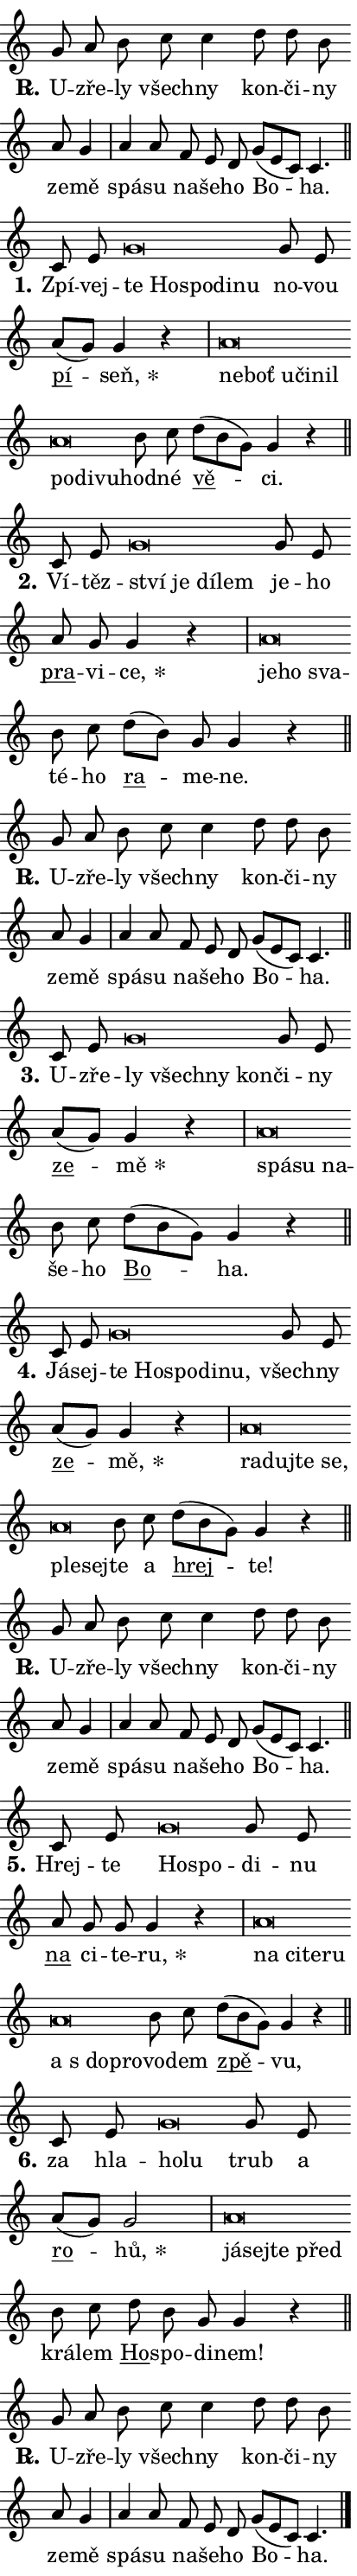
\version "2.24.0"
\header { tagline = "" }
\paper {
  indent = 0\cm
  top-margin = 0\cm
  right-margin = 0.13\cm % to fit lyric hyphens
  bottom-margin = 0\cm
  left-margin = 0\cm
  paper-width = 7\cm
  page-breaking = #ly:one-page-breaking
  system-system-spacing.basic-distance = #11
  score-system-spacing.basic-distance = #11
  ragged-last = ##f
}


%% Author: Thomas Morley
%% https://lists.gnu.org/archive/html/lilypond-user/2020-05/msg00002.html
#(define (line-position grob)
"Returns position of @var[grob} in current system:
   @code{'start}, if at first time-step
   @code{'end}, if at last time-step
   @code{'middle} otherwise
"
  (let* ((col (ly:item-get-column grob))
         (ln (ly:grob-object col 'left-neighbor))
         (rn (ly:grob-object col 'right-neighbor))
         (col-to-check-left (if (ly:grob? ln) ln col))
         (col-to-check-right (if (ly:grob? rn) rn col))
         (break-dir-left
           (and
             (ly:grob-property col-to-check-left 'non-musical #f)
             (ly:item-break-dir col-to-check-left)))
         (break-dir-right
           (and
             (ly:grob-property col-to-check-right 'non-musical #f)
             (ly:item-break-dir col-to-check-right))))
        (cond ((eqv? 1 break-dir-left) 'start)
              ((eqv? -1 break-dir-right) 'end)
              (else 'middle))))

#(define (tranparent-at-line-position vctor)
  (lambda (grob)
  "Relying on @code{line-position} select the relevant enry from @var{vctor}.
Used to determine transparency,"
    (case (line-position grob)
      ((end) (not (vector-ref vctor 0)))
      ((middle) (not (vector-ref vctor 1)))
      ((start) (not (vector-ref vctor 2))))))

noteHeadBreakVisibility =
#(define-music-function (break-visibility)(vector?)
"Makes @code{NoteHead}s transparent relying on @var{break-visibility}"
#{
  \override NoteHead.transparent =
    #(tranparent-at-line-position break-visibility)
#})

#(define delete-ledgers-for-transparent-note-heads
  (lambda (grob)
    "Reads whether a @code{NoteHead} is transparent.
If so this @code{NoteHead} is removed from @code{'note-heads} from
@var{grob}, which is supposed to be @code{LedgerLineSpanner}.
As a result ledgers are not printed for this @code{NoteHead}"
    (let* ((nhds-array (ly:grob-object grob 'note-heads))
           (nhds-list
             (if (ly:grob-array? nhds-array)
                 (ly:grob-array->list nhds-array)
                 '()))
           ;; Relies on the transparent-property being done before
           ;; Staff.LedgerLineSpanner.after-line-breaking is executed.
           ;; This is fragile ...
           (to-keep
             (remove
               (lambda (nhd)
                 (ly:grob-property nhd 'transparent #f))
               nhds-list)))
      ;; TODO find a better method to iterate over grob-arrays, similiar
      ;; to filter/remove etc for lists
      ;; For now rebuilt from scratch
      (set! (ly:grob-object grob 'note-heads)  '())
      (for-each
        (lambda (nhd)
          (ly:pointer-group-interface::add-grob grob 'note-heads nhd))
        to-keep))))

squashNotes = {
  \override NoteHead.X-extent = #'(-0.2 . 0.2)
  \override NoteHead.Y-extent = #'(-0.75 . 0)
  \override NoteHead.stencil =
    #(lambda (grob)
       (let ((pos (ly:grob-property grob 'staff-position)))
         (begin
           (if (< pos -7) (display "ERROR: Lower brevis then expected\n") (display ""))
           (if (<= pos -6) ly:text-interface::print ly:note-head::print))))
}
unSquashNotes = {
  \revert NoteHead.X-extent
  \revert NoteHead.Y-extent
  \revert NoteHead.stencil
}

hideNotes = \noteHeadBreakVisibility #begin-of-line-visible
unHideNotes = \noteHeadBreakVisibility #all-visible

% work-around for resetting accidentals
% https://lilypond.org/doc/v2.23/Documentation/notation/displaying-rhythms#unmetered-music
cadenzaMeasure = {
  \cadenzaOff
  \partial 1024 s1024
  \cadenzaOn
}

#(define-markup-command (accent layout props text) (markup?)
  "Underline accented syllable"
  (interpret-markup layout props
    #{\markup \override #'(offset . 4.3) \underline { #text }#}))

responsum = \markup \concat {
  "R" \hspace #-1.05 \path #0.1 #'((moveto 0 0.07) (lineto 0.9 0.8)) \hspace #0.05 "."
}

spaceSize = #0.6828661417322834 % exact space size for TeX Gyre Schola

\layout {
  \context {
    \Staff
    \remove "Time_signature_engraver"
    \override LedgerLineSpanner.after-line-breaking = #delete-ledgers-for-transparent-note-heads
  }
  \context {
    \Lyrics {
      \override LyricSpace.minimum-distance = \spaceSize
      \override LyricText.font-name = #"TeX Gyre Schola"
      \override LyricText.font-size = 1
      \override StanzaNumber.font-name = #"TeX Gyre Schola Bold"
      \override StanzaNumber.font-size = 1
    }
  }
  \context {
    \Score 
    \override NoteHead.text =
      #(lambda (grob) 
        (let ((pos (ly:grob-property grob 'staff-position)))
          #{\markup {
            \combine
              \halign #-0.55 \raise #(if (= pos -6) 0 0.5) \override #'(thickness . 2) \draw-line #'(3.2 . 0)
              \musicglyph "noteheads.sM1"
          }#}))
  }
}

% magnetic-lyrics.ily
%
%   written by
%     Jean Abou Samra <jean@abou-samra.fr>
%     Werner Lemberg <wl@gnu.org>
%
%   adapted by
%     Jiri Hon <jiri.hon@gmail.com>
%
% Version 2022-Apr-15

% https://www.mail-archive.com/lilypond-user@gnu.org/msg149350.html

#(define (Left_hyphen_pointer_engraver context)
   "Collect syllable-hyphen-syllable occurrences in lyrics and store
them in properties.  This engraver only looks to the left.  For
example, if the lyrics input is @code{foo -- bar}, it does the
following.

@itemize @bullet
@item
Set the @code{text} property of the @code{LyricHyphen} grob between
@q{foo} and @q{bar} to @code{foo}.

@item
Set the @code{left-hyphen} property of the @code{LyricText} grob with
text @q{foo} to the @code{LyricHyphen} grob between @q{foo} and
@q{bar}.
@end itemize

Use this auxiliary engraver in combination with the
@code{lyric-@/text::@/apply-@/magnetic-@/offset!} hook."
   (let ((hyphen #f)
         (text #f))
     (make-engraver
      (acknowledgers
       ((lyric-syllable-interface engraver grob source-engraver)
        (set! text grob)))
      (end-acknowledgers
       ((lyric-hyphen-interface engraver grob source-engraver)
        ;(when (not (grob::has-interface grob 'lyric-space-interface))
          (set! hyphen grob)));)
      ((stop-translation-timestep engraver)
       (when (and text hyphen)
         (ly:grob-set-object! text 'left-hyphen hyphen))
       (set! text #f)
       (set! hyphen #f)))))

#(define (lyric-text::apply-magnetic-offset! grob)
   "If the space between two syllables is less than the value in
property @code{LyricText@/.details@/.squash-threshold}, move the right
syllable to the left so that it gets concatenated with the left
syllable.

Use this function as a hook for
@code{LyricText@/.after-@/line-@/breaking} if the
@code{Left_@/hyphen_@/pointer_@/engraver} is active."
   (let ((hyphen (ly:grob-object grob 'left-hyphen #f)))
     (when hyphen
       (let ((left-text (ly:spanner-bound hyphen LEFT)))
         (when (grob::has-interface left-text 'lyric-syllable-interface)
           (let* ((common (ly:grob-common-refpoint grob left-text X))
                  (this-x-ext (ly:grob-extent grob common X))
                  (left-x-ext
                   (begin
                     ;; Trigger magnetism for left-text.
                     (ly:grob-property left-text 'after-line-breaking)
                     (ly:grob-extent left-text common X)))
                  ;; `delta` is the gap width between two syllables.
                  (delta (- (interval-start this-x-ext)
                            (interval-end left-x-ext)))
                  (details (ly:grob-property grob 'details))
                  (threshold (assoc-get 'squash-threshold details 0.2)))
             (when (< delta threshold)
               (let* (;; We have to manipulate the input text so that
                      ;; ligatures crossing syllable boundaries are not
                      ;; disabled.  For languages based on the Latin
                      ;; script this is essentially a beautification.
                      ;; However, for non-Western scripts it can be a
                      ;; necessity.
                      (lt (ly:grob-property left-text 'text))
                      (rt (ly:grob-property grob 'text))
                      (is-space (grob::has-interface hyphen 'lyric-space-interface))
                      (space (if is-space " " ""))
                      (extra-delta (if is-space spaceSize 0))
                      ;; Append new syllable.
                      (ltrt-space (if (and (string? lt) (string? rt))
                                (string-append lt space rt)
                                (make-concat-markup (list lt space rt))))
                      ;; Right-align `ltrt` to the right side.
                      (ltrt-space-markup (grob-interpret-markup
                               grob
                               (make-translate-markup
                                (cons (interval-length this-x-ext) 0)
                                (make-right-align-markup ltrt-space)))))
                 (begin
                   ;; Don't print `left-text`.
                   (ly:grob-set-property! left-text 'stencil #f)
                   ;; Set text and stencil (which holds all collected
                   ;; syllables so far) and shift it to the left.
                   (ly:grob-set-property! grob 'text ltrt-space)
                   (ly:grob-set-property! grob 'stencil ltrt-space-markup)
                   (ly:grob-translate-axis! grob (- (- delta extra-delta)) X))))))))))


#(define (lyric-hyphen::displace-bounds-first grob)
   ;; Make very sure this callback isn't triggered too early.
   (let ((left (ly:spanner-bound grob LEFT))
         (right (ly:spanner-bound grob RIGHT)))
     (ly:grob-property left 'after-line-breaking)
     (ly:grob-property right 'after-line-breaking)
     (ly:lyric-hyphen::print grob)))

squashThreshold = #0.4

\layout {
  \context {
    \Lyrics
    \consists #Left_hyphen_pointer_engraver
    \override LyricText.after-line-breaking =
      #lyric-text::apply-magnetic-offset!
    \override LyricHyphen.stencil = #lyric-hyphen::displace-bounds-first
    \override LyricText.details.squash-threshold = \squashThreshold
    \override LyricHyphen.minimum-distance = 0
    \override LyricHyphen.minimum-length = \squashThreshold
  }
}

squashText = \override LyricText.details.squash-threshold = 9999
unSquashText = \override LyricText.details.squash-threshold = \squashThreshold

leftText = \override LyricText.self-alignment-X = #LEFT
unLeftText = \revert LyricText.self-alignment-X

starOffset = #(lambda (grob) 
                (let ((x_offset (ly:self-alignment-interface::aligned-on-x-parent grob)))
                  (if (= x_offset 0) 0 (+ x_offset 1.2))))

star = #(define-music-function (syllable)(string?)
"Append star separator at the end of a syllable"
#{
  \once \override LyricText.X-offset = #starOffset
  \lyricmode { \markup {
    #syllable
    \override #'((font-name . "TeX Gyre Schola Bold")) \hspace #0.2 \lower #0.65 \larger "*"
  } }
#})

starAccent = #(define-music-function (syllable)(string?)
"Append star separator at the end of a syllable and make accent"
#{
  \once \override LyricText.X-offset = #starOffset
  \lyricmode { \markup {
    \accent #syllable
    \override #'((font-name . "TeX Gyre Schola Bold")) \hspace #0.2 \lower #0.65 \larger "*"
  } }
#})

breath = #(define-music-function (syllable)(string?)
"Append breathing indicator at the end of a syllable"
#{
  \lyricmode { \markup { #syllable "+" } }
#})

optionalBreath = #(define-music-function (syllable)(string?)
"Append optional breathing indicator at the end of a syllable"
#{
  \lyricmode { \markup { #syllable "(+)" } }
#})


\score {
    <<
        \new Voice = "melody" { \cadenzaOn \key c \major \relative { g'8 a b c c4 \bar "" d8 d b \bar "" a g4 \cadenzaMeasure \bar "|" a a8 \bar "" f e d \bar "" g[( e c)] c4. \cadenzaMeasure \bar "||" \break } }
        \new Lyrics \lyricsto "melody" { \lyricmode { \set stanza = \responsum
U -- zře -- ly všech -- ny kon -- či -- ny ze -- mě spá -- su na -- še -- ho Bo -- ha. } }
    >>
    \layout {}
}

\score {
    <<
        \new Voice = "melody" { \cadenzaOn \key c \major \relative { c'8 e \bar "" \squashNotes g\breve*1/16 \hideNotes \breve*1/16 \bar "" \breve*1/16 \bar "" \breve*1/16 \breve*1/16 \bar "" \unHideNotes \unSquashNotes g8 e \bar "" a[(g)] g4 r \cadenzaMeasure \bar "|" \squashNotes a\breve*1/16 \hideNotes \breve*1/16 \bar "" \breve*1/16 \bar "" \breve*1/16 \bar "" \breve*1/16 \bar "" \breve*1/16 \bar "" \breve*1/16 \breve*1/16 \bar "" \unHideNotes \unSquashNotes b8 c \bar "" d[( b g)] g4 r \cadenzaMeasure \bar "||" \break } }
        \new Lyrics \lyricsto "melody" { \lyricmode { \set stanza = "1."
Zpí -- vej -- \leftText te \squashText Ho -- spo -- di -- nu \unLeftText \unSquashText no -- vou \markup \accent pí -- \star seň, \leftText ne -- \squashText boť u -- či -- nil po -- di -- vu -- \unLeftText \unSquashText hod -- né \markup \accent vě -- ci. } }
    >>
    \layout {}
}

\score {
    <<
        \new Voice = "melody" { \cadenzaOn \key c \major \relative { c'8 e \bar "" \squashNotes g\breve*1/16 \hideNotes \breve*1/16 \bar "" \breve*1/16 \breve*1/16 \bar "" \unHideNotes \unSquashNotes g8 e \bar "" a g g4 r \cadenzaMeasure \bar "|" \squashNotes a\breve*1/16 \hideNotes \breve*1/16 \breve*1/16 \bar "" \unHideNotes \unSquashNotes b8 c \bar "" d[( b)] g g4 r \cadenzaMeasure \bar "||" \break } }
        \new Lyrics \lyricsto "melody" { \lyricmode { \set stanza = "2."
Ví -- těz -- \leftText ství \squashText je dí -- lem \unLeftText \unSquashText je -- ho \markup \accent pra -- vi -- \star ce, \leftText je -- \squashText ho sva -- \unLeftText \unSquashText té -- ho \markup \accent ra -- me -- ne. } }
    >>
    \layout {}
}

\score {
    <<
        \new Voice = "melody" { \cadenzaOn \key c \major \relative { g'8 a b c c4 \bar "" d8 d b \bar "" a g4 \cadenzaMeasure \bar "|" a a8 \bar "" f e d \bar "" g[( e c)] c4. \cadenzaMeasure \bar "||" \break } }
        \new Lyrics \lyricsto "melody" { \lyricmode { \set stanza = \responsum
U -- zře -- ly všech -- ny kon -- či -- ny ze -- mě spá -- su na -- še -- ho Bo -- ha. } }
    >>
    \layout {}
}

\score {
    <<
        \new Voice = "melody" { \cadenzaOn \key c \major \relative { c'8 e \bar "" \squashNotes g\breve*1/16 \hideNotes \breve*1/16 \bar "" \breve*1/16 \breve*1/16 \bar "" \unHideNotes \unSquashNotes g8 e \bar "" a[(g)] g4 r \cadenzaMeasure \bar "|" \squashNotes a\breve*1/16 \hideNotes \breve*1/16 \breve*1/16 \bar "" \unHideNotes \unSquashNotes b8 c \bar "" d[( b g)] g4 r \cadenzaMeasure \bar "||" \break } }
        \new Lyrics \lyricsto "melody" { \lyricmode { \set stanza = "3."
U -- zře -- \leftText ly \squashText všech -- ny kon -- \unLeftText \unSquashText či -- ny \markup \accent ze -- \star mě \leftText spá -- \squashText su na -- \unLeftText \unSquashText še -- ho \markup \accent Bo -- ha. } }
    >>
    \layout {}
}

\score {
    <<
        \new Voice = "melody" { \cadenzaOn \key c \major \relative { c'8 e \bar "" \squashNotes g\breve*1/16 \hideNotes \breve*1/16 \bar "" \breve*1/16 \bar "" \breve*1/16 \breve*1/16 \bar "" \unHideNotes \unSquashNotes g8 e \bar "" a[(g)] g4 r \cadenzaMeasure \bar "|" \squashNotes a\breve*1/16 \hideNotes \breve*1/16 \bar "" \breve*1/16 \bar "" \breve*1/16 \bar "" \breve*1/16 \breve*1/16 \bar "" \unHideNotes \unSquashNotes b8 c \bar "" d[( b g)] g4 r \cadenzaMeasure \bar "||" \break } }
        \new Lyrics \lyricsto "melody" { \lyricmode { \set stanza = "4."
Já -- sej -- \leftText te \squashText Ho -- spo -- di -- nu, \unLeftText \unSquashText všech -- ny \markup \accent ze -- \star mě, \leftText ra -- \squashText duj -- te se, ple -- sej -- \unLeftText \unSquashText te a \markup \accent hrej -- te! } }
    >>
    \layout {}
}

\score {
    <<
        \new Voice = "melody" { \cadenzaOn \key c \major \relative { g'8 a b c c4 \bar "" d8 d b \bar "" a g4 \cadenzaMeasure \bar "|" a a8 \bar "" f e d \bar "" g[( e c)] c4. \cadenzaMeasure \bar "||" \break } }
        \new Lyrics \lyricsto "melody" { \lyricmode { \set stanza = \responsum
U -- zře -- ly všech -- ny kon -- či -- ny ze -- mě spá -- su na -- še -- ho Bo -- ha. } }
    >>
    \layout {}
}

\score {
    <<
        \new Voice = "melody" { \cadenzaOn \key c \major \relative { c'8 e \bar "" \squashNotes g\breve*1/16 \hideNotes \breve*1/16 \bar "" \unHideNotes \unSquashNotes g8 e \bar "" a g g g4 r \cadenzaMeasure \bar "|" \squashNotes a\breve*1/16 \hideNotes \breve*1/16 \bar "" \breve*1/16 \bar "" \breve*1/16 \bar "" \breve*1/16 \bar "" \breve*1/16 \breve*1/16 \bar "" \unHideNotes \unSquashNotes b8 c \bar "" d[( b g)] g4 r \cadenzaMeasure \bar "||" \break } }
        \new Lyrics \lyricsto "melody" { \lyricmode { \set stanza = "5."
Hrej -- te \leftText Ho -- \squashText spo -- \unLeftText \unSquashText di -- nu \markup \accent na ci -- te -- \star ru, \leftText na \squashText ci -- te -- ru a "s do" -- pro -- \unLeftText \unSquashText vo -- dem \markup \accent zpě -- vu, } }
    >>
    \layout {}
}

\score {
    <<
        \new Voice = "melody" { \cadenzaOn \key c \major \relative { c'8 e \bar "" \squashNotes g\breve*1/16 \hideNotes \breve*1/16 \bar "" \unHideNotes \unSquashNotes g8 e \bar "" a[(g)] g2 \cadenzaMeasure \bar "|" \squashNotes a\breve*1/16 \hideNotes \breve*1/16 \bar "" \breve*1/16 \breve*1/16 \bar "" \unHideNotes \unSquashNotes b8 c \bar "" d b g g4 r \cadenzaMeasure \bar "||" \break } }
        \new Lyrics \lyricsto "melody" { \lyricmode { \set stanza = "6."
za hla -- \leftText ho -- \squashText lu \unLeftText \unSquashText trub a \markup \accent ro -- \star hů, \leftText já -- \squashText sej -- te před \unLeftText \unSquashText krá -- lem \markup \accent Ho -- spo -- di -- nem! } }
    >>
    \layout {}
}

\score {
    <<
        \new Voice = "melody" { \cadenzaOn \key c \major \relative { g'8 a b c c4 \bar "" d8 d b \bar "" a g4 \cadenzaMeasure \bar "|" a a8 \bar "" f e d \bar "" g[( e c)] c4. \cadenzaMeasure \bar "||" \break } \bar "|." }
        \new Lyrics \lyricsto "melody" { \lyricmode { \set stanza = \responsum
U -- zře -- ly všech -- ny kon -- či -- ny ze -- mě spá -- su na -- še -- ho Bo -- ha. } }
    >>
    \layout {}
}
